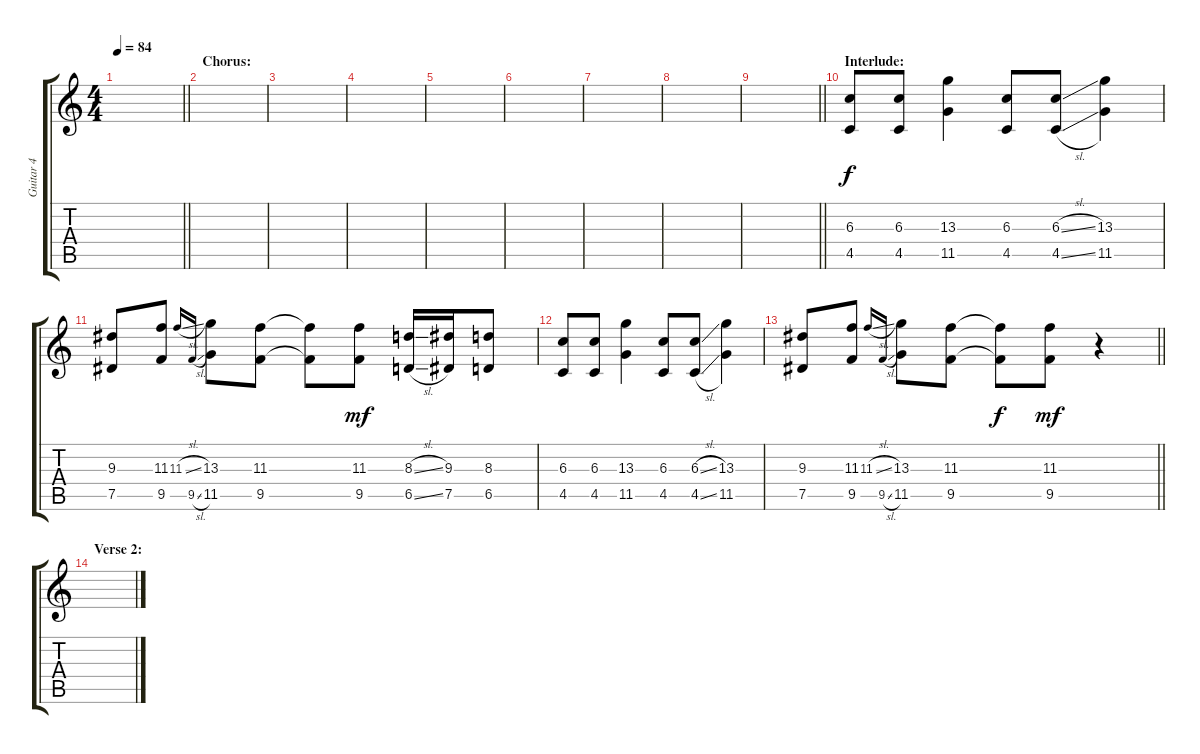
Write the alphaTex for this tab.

\track ("Guitar 4" "Guitar 4") {instrument overdrivenguitar}
\staff {score tabs}
\tuning (Eb4 Bb3 Gb3 Db3 Ab2 Eb2) {hide}
\ts (4 4)
\tempo 84
\clef g2
\barLineRight lightlight
\ks c
|
\section ("" "Chorus:")
|
|
|
|
|
|
|
\barLineRight lightlight
|
\section ("" "Interlude:")
(6.3 4.5).8 (6.3 4.5).8 (13.3 11.5).4 (6.3 4.5).8 (6.3{sl} 4.5{sl}).8 (13.3 11.5).4 |
(9.3 7.5).8 (11.3 9.5).8 11.3{sl}.16{gr onbeat} 9.5{sl}.16{gr onbeat beam merge} (13.3 11.5).8 (11.3 9.5).8 (11.3{t} 9.5{t}).8{dy f} (11.3 9.5).8{dy mf} (8.3{sl} 6.5{sl}).16 (9.3 7.5).16 (8.3 6.5).8 |
(6.3 4.5).8 (6.3 4.5).8 (13.3 11.5).4 (6.3 4.5).8 (6.3{sl} 4.5{sl}).8 (13.3 11.5).4 |
\barLineRight lightlight
(9.3 7.5).8 (11.3 9.5).8 11.3{sl}.16{gr onbeat} 9.5{sl}.16{gr onbeat beam merge} (13.3 11.5).8 (11.3 9.5).8 (11.3{t} 9.5{t}).8{dy f} (11.3 9.5).8{dy mf} r.4 |
\section ("" "Verse 2:")
